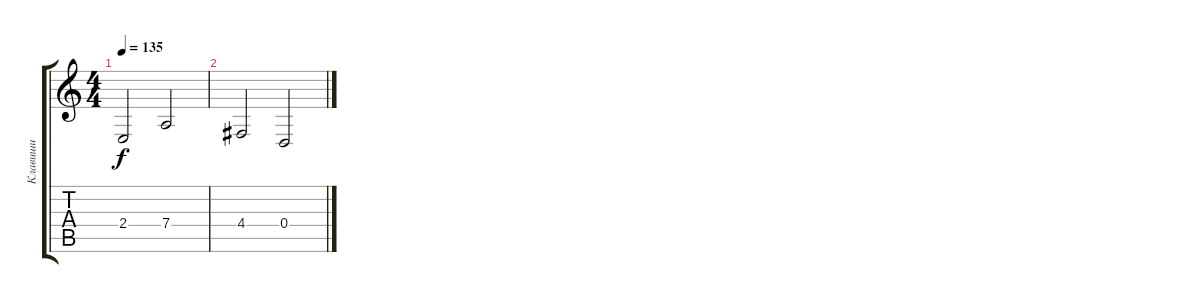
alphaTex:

\track ("Клавиши" "Клавиши") {instrument stringensemble2}
\staff {score tabs}
\tuning (E4 B3 G3 D3 A2 E2) {hide}
\ts (4 4)
\tempo 135
\clef g2
\ks c
2.4.2{dy f} 7.4.2 |
4.4.2 0.4.2
